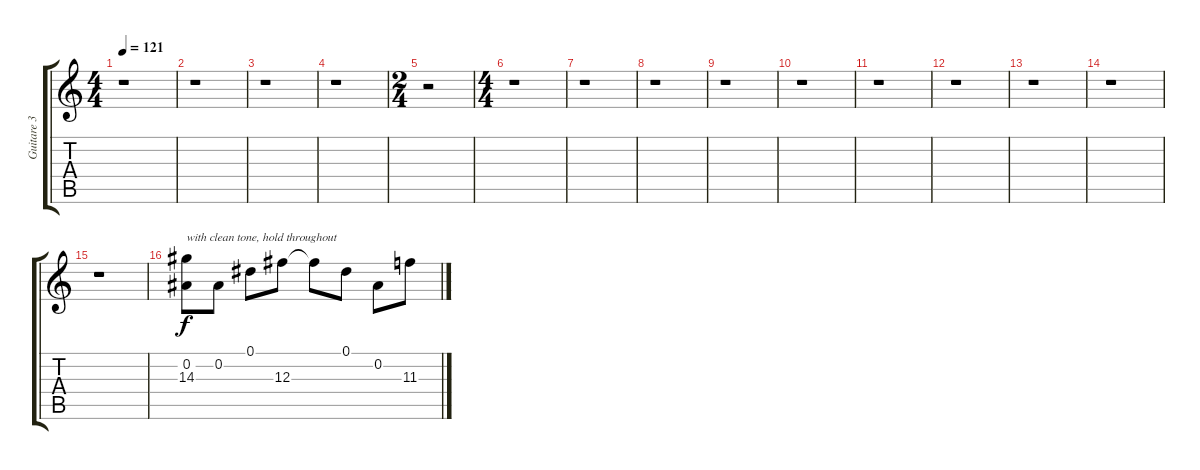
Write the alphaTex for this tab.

\track ("Guitare 3" "Guitare 3") {instrument distortionguitar}
\staff {score tabs}
\tuning (Eb4 Bb3 Gb3 Db3 Ab2 Eb2) {hide}
\ts (4 4)
\tempo 121
\clef g2
\ks c
r.1{dy f} |
r.1 |
r.1 |
r.1 |
\ts (2 4)
r.2 |
\ts (4 4)
r.1 |
r.1 |
r.1 |
r.1 |
r.1 |
r.1 |
r.1 |
r.1 |
r.1 |
r.1 |
(0.2 14.3).8{txt "with clean tone, hold throughout"} 0.2.8 0.1.8 12.3.8 12.3{t}.8 0.1.8 0.2.8 11.3.8
